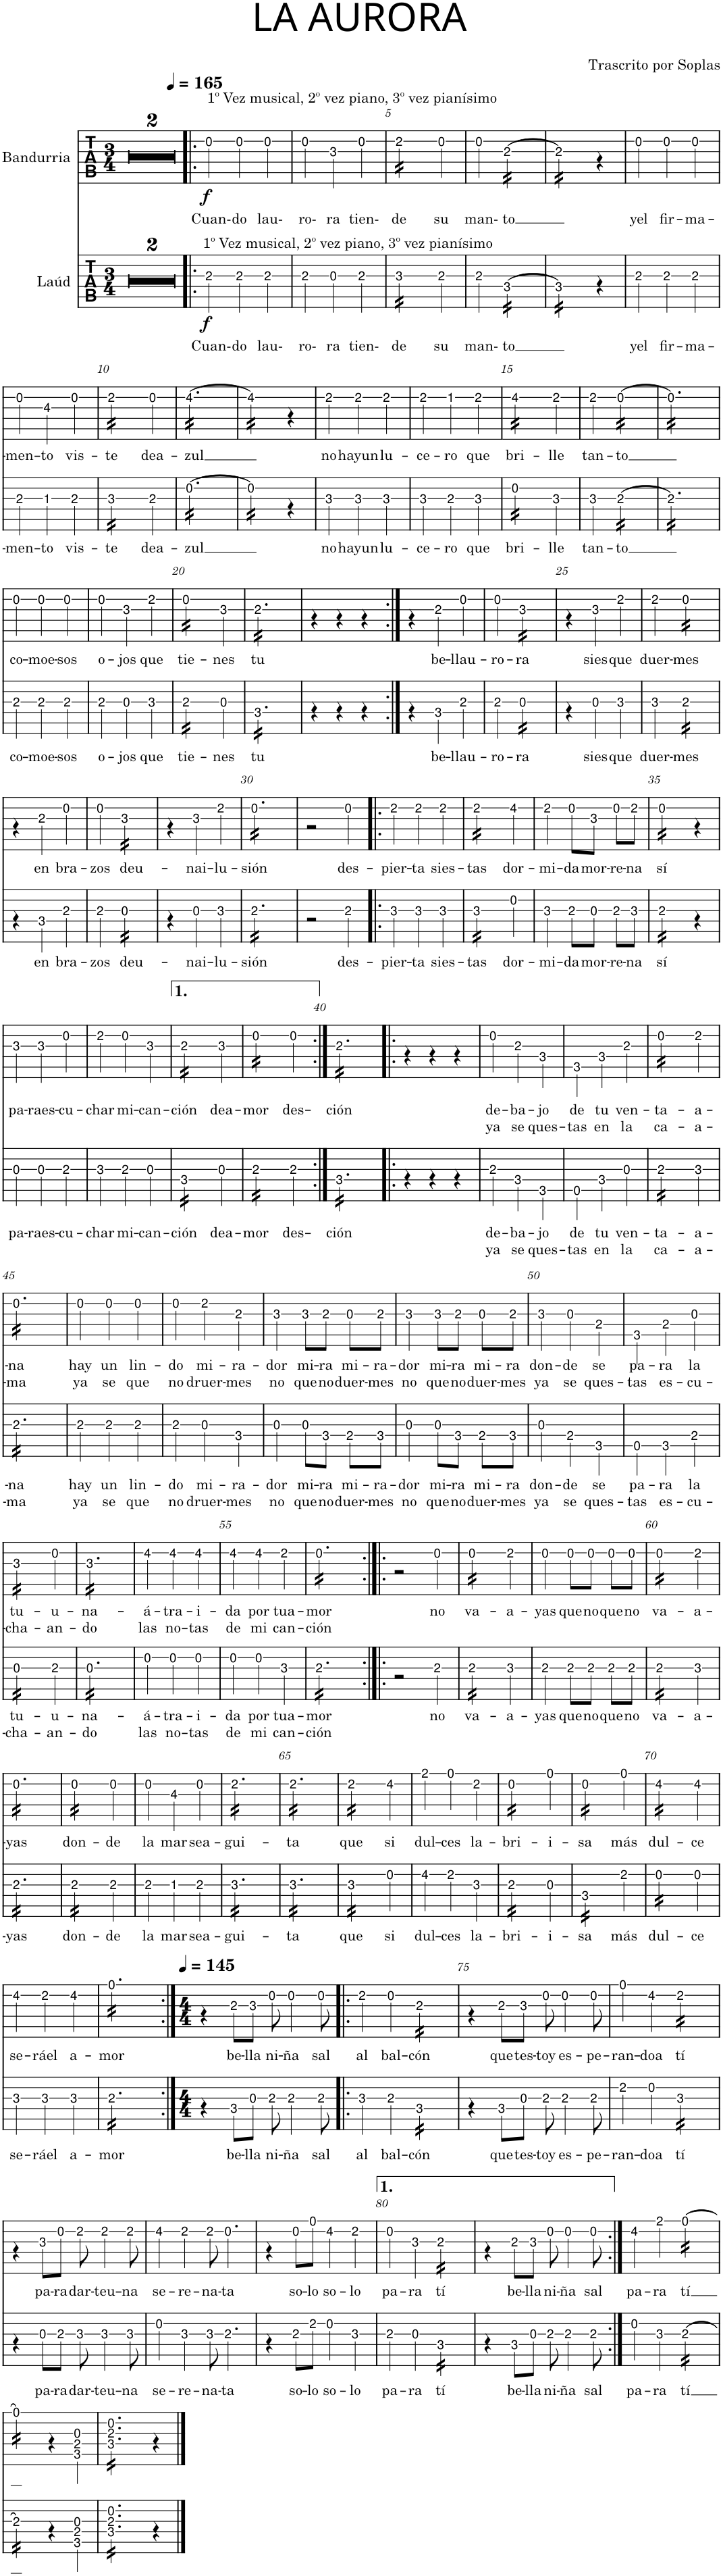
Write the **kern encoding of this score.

**kern	**text	**text	**dynam	**kern	**text	**text	**dynam
*part2	*part2	*part2	*part2	*part1	*part1	*part1	*part1
*staff2	*staff2	*staff2	*staff2	*staff1	*staff1	*staff1	*staff1
*I"Laúd	*	*	*	*I"Bandurria	*	*	*
*stria6	*	*	*	*stria6	*	*	*
*	*	*	*	*	*	*	*
*k[f#]	*	*	*	*k[f#]	*	*	*
*M3/4	*	*	*	*M3/4	*	*	*
=1	=1	=1	=1	=1	=1	=1	=1
2.r	.	.	.	2.r	.	.	.
=2	=2	=2	=2	=2	=2	=2	=2
2.r	.	.	.	2.r	.	.	.
=3!|:	=3!|:	=3!|:	=3!|:	=3!|:	=3!|:	=3!|:	=3!|:
*	*	*	*	*MM165	*	*	*
!	!	!	!	!LO:TX:a:t=1º Vez musical, 2º vez piano, 3º vez pianísimo	!	!	!
!LO:TX:a:t=1º Vez musical, 2º vez piano, 3º vez pianísimo	!	!	!	!	!	!	!
!	!LO:LY:b	!	!LO:DY:b	!	!LO:LY:b	!	!LO:DY:b
4c#X\	Cuan-	.	f	4ee\	Cuan-	.	f
!	!LO:LY:b	!	!	!	!LO:LY:b	!	!
4c#\	do	.	.	4ee\	do	.	.
!	!LO:LY:b	!	!	!	!LO:LY:b	!	!
4c#\	lau-	.	.	4ee\	lau-	.	.
=4	=4	=4	=4	=4	=4	=4	=4
!	!LO:LY:b	!	!	!	!LO:LY:b	!	!
4c#X\	ro-	.	.	4ee\	ro-	.	.
!	!LO:LY:b	!	!	!	!LO:LY:b	!	!
4B\	ra	.	.	4dd\	ra	.	.
!	!LO:LY:b	!	!	!	!LO:LY:b	!	!
4c#\	tien-	.	.	4ee\	tien-	.	.
=5	=5	=5	=5	=5	=5	=5	=5
!	!LO:LY:b	!	!	!	!LO:LY:b	!	!
2d\	de	.	.	2ff#\	de	.	.
!	!LO:LY:b	!	!	!	!LO:LY:b	!	!
4c#X\	su	.	.	4ee\	su	.	.
=6	=6	=6	=6	=6	=6	=6	=6
!	!LO:LY:b	!	!	!	!LO:LY:b	!	!
4c#X\	man-	.	.	4ee\	man-	.	.
!	!LO:LY:b	!	!	!	!LO:LY:b	!	!
[2A\	to	.	.	[2cc#X\	to	.	.
=7	=7	=7	=7	=7	=7	=7	=7
2A\]	.	.	.	2cc#\]	.	.	.
4r	.	.	.	4r	.	.	.
=8	=8	=8	=8	=8	=8	=8	=8
!	!LO:LY:b	!	!	!	!LO:LY:b	!	!
4c#X\	yel	.	.	4ee\	yel	.	.
!	!LO:LY:b	!	!	!	!LO:LY:b	!	!
4c#\	fir-	.	.	4ee\	fir-	.	.
!	!LO:LY:b	!	!	!	!LO:LY:b	!	!
4c#\	-ma-	.	.	4ee\	-ma-	.	.
!!LO:LB:g=z
=9	=9	=9	=9	=9	=9	=9	=9
!	!LO:LY:b	!	!	!	!LO:LY:b	!	!
4c#X\	-men-	.	.	4ee\	-men-	.	.
!	!LO:LY:b	!	!	!	!LO:LY:b	!	!
4cn\	-to	.	.	4dd#X\	-to	.	.
!	!LO:LY:b	!	!	!	!LO:LY:b	!	!
4c#X\	vis-	.	.	4ee\	vis-	.	.
=10	=10	=10	=10	=10	=10	=10	=10
!	!LO:LY:b	!	!	!	!LO:LY:b	!	!
2d\	-te	.	.	2ff#\	-te	.	.
!	!LO:LY:b	!	!	!	!LO:LY:b	!	!
4c#X\	dea-	.	.	4ee\	dea-	.	.
=11	=11	=11	=11	=11	=11	=11	=11
!	!LO:LY:b	!	!	!	!LO:LY:b	!	!
[2.e\	-zul	.	.	[2.gg#X\	-zul	.	.
=12	=12	=12	=12	=12	=12	=12	=12
2e\]	.	.	.	2gg#\]	.	.	.
4r	.	.	.	4r	.	.	.
=13	=13	=13	=13	=13	=13	=13	=13
!	!LO:LY:b	!	!	!	!LO:LY:b	!	!
4d\	no	.	.	4ff#\	no	.	.
!	!LO:LY:b	!	!	!	!LO:LY:b	!	!
4d\	hayun	.	.	4ff#\	hayun	.	.
!	!LO:LY:b	!	!	!	!LO:LY:b	!	!
4d\	lu-	.	.	4ff#\	lu-	.	.
=14	=14	=14	=14	=14	=14	=14	=14
!	!LO:LY:b	!	!	!	!LO:LY:b	!	!
4d\	-ce-	.	.	4ff#\	-ce-	.	.
!	!LO:LY:b	!	!	!	!LO:LY:b	!	!
4c#X\	-ro	.	.	4ff-X\	-ro	.	.
!	!LO:LY:b	!	!	!	!LO:LY:b	!	!
4d\	que	.	.	4ff#X\	que	.	.
=15	=15	=15	=15	=15	=15	=15	=15
!	!LO:LY:b	!	!	!	!LO:LY:b	!	!
2e\	bri-	.	.	2gg#X\	bri-	.	.
!	!LO:LY:b	!	!	!	!LO:LY:b	!	!
4d\	-lle	.	.	4ff#\	-lle	.	.
=16	=16	=16	=16	=16	=16	=16	=16
!	!LO:LY:b	!	!	!	!LO:LY:b	!	!
4d\	tan-	.	.	4ff#\	tan-	.	.
!	!LO:LY:b	!	!	!	!LO:LY:b	!	!
[2c#X\	-to	.	.	[2ee\	-to	.	.
=17	=17	=17	=17	=17	=17	=17	=17
2.c#\]	.	.	.	2.ee\]	.	.	.
!!LO:LB:g=z
=18	=18	=18	=18	=18	=18	=18	=18
!	!LO:LY:b	!	!	!	!LO:LY:b	!	!
4c#X\	co-	.	.	4ee\	co-	.	.
!	!LO:LY:b	!	!	!	!LO:LY:b	!	!
4c#\	-moe-	.	.	4ee\	-moe-	.	.
!	!LO:LY:b	!	!	!	!LO:LY:b	!	!
4c#\	-sos	.	.	4ee\	-sos	.	.
=19	=19	=19	=19	=19	=19	=19	=19
!	!LO:LY:b	!	!	!	!LO:LY:b	!	!
4c#X\	o-	.	.	4ee\	o-	.	.
!	!LO:LY:b	!	!	!	!LO:LY:b	!	!
4B\	-jos	.	.	4dd\	-jos	.	.
!	!LO:LY:b	!	!	!	!LO:LY:b	!	!
4d\	que	.	.	4ff#\	que	.	.
=20	=20	=20	=20	=20	=20	=20	=20
!	!LO:LY:b	!	!	!	!LO:LY:b	!	!
2c#X\	tie-	.	.	2ee\	tie-	.	.
!	!LO:LY:b	!	!	!	!LO:LY:b	!	!
4B\	-nes	.	.	4dd\	-nes	.	.
=21	=21	=21	=21	=21	=21	=21	=21
!	!LO:LY:b	!	!	!	!LO:LY:b	!	!
2.A\	tu	.	.	2.cc#X\	tu	.	.
=22	=22	=22	=22	=22	=22	=22	=22
4r	.	.	.	4r	.	.	.
4r	.	.	.	4r	.	.	.
4r	.	.	.	4r	.	.	.
=23:|!	=23:|!	=23:|!	=23:|!	=23:|!	=23:|!	=23:|!	=23:|!
4r	.	.	.	4r	.	.	.
!	!LO:LY:b	!	!	!	!LO:LY:b	!	!
4A\	be-	.	.	4cc#X\	be-	.	.
!	!LO:LY:b	!	!	!	!LO:LY:b	!	!
4c#X\	-llau-	.	.	4ee\	-llau-	.	.
=24	=24	=24	=24	=24	=24	=24	=24
!	!LO:LY:b	!	!	!	!LO:LY:b	!	!
4c#X\	-ro-	.	.	4ee\	-ro-	.	.
!	!LO:LY:b	!	!	!	!LO:LY:b	!	!
2B\	-ra	.	.	2dd\	-ra	.	.
=25	=25	=25	=25	=25	=25	=25	=25
4r	.	.	.	4r	.	.	.
!	!LO:LY:b	!	!	!	!LO:LY:b	!	!
4B\	sies	.	.	4dd\	sies	.	.
!	!LO:LY:b	!	!	!	!LO:LY:b	!	!
4d\	que	.	.	4ff#\	que	.	.
=26	=26	=26	=26	=26	=26	=26	=26
!	!LO:LY:b	!	!	!	!LO:LY:b	!	!
4d\	duer-	.	.	4ff#\	duer-	.	.
!	!LO:LY:b	!	!	!	!LO:LY:b	!	!
2c#X\	-mes	.	.	2ee\	-mes	.	.
!!LO:LB:g=z
=27	=27	=27	=27	=27	=27	=27	=27
4r	.	.	.	4r	.	.	.
!	!LO:LY:b	!	!	!	!LO:LY:b	!	!
4A\	en	.	.	4cc#X\	en	.	.
!	!LO:LY:b	!	!	!	!LO:LY:b	!	!
4c#X\	bra-	.	.	4ee\	bra-	.	.
=28	=28	=28	=28	=28	=28	=28	=28
!	!LO:LY:b	!	!	!	!LO:LY:b	!	!
4c#X\	-zos	.	.	4ee\	-zos	.	.
!	!LO:LY:b	!	!	!	!LO:LY:b	!	!
2B\	deu-	.	.	2dd\	deu-	.	.
=29	=29	=29	=29	=29	=29	=29	=29
4r	.	.	.	4r	.	.	.
!	!LO:LY:b	!	!	!	!LO:LY:b	!	!
4B\	-nai-	.	.	4dd\	-nai-	.	.
!	!LO:LY:b	!	!	!	!LO:LY:b	!	!
4d\	-lu-	.	.	4ff#\	-lu-	.	.
=30	=30	=30	=30	=30	=30	=30	=30
!	!LO:LY:b	!	!	!	!LO:LY:b	!	!
2.c#X\	-sión	.	.	2.ee\	-sión	.	.
=31	=31	=31	=31	=31	=31	=31	=31
2r	.	.	.	2r	.	.	.
!	!LO:LY:b	!	!	!	!LO:LY:b	!	!
4c#X\	des-	.	.	4ee\	des-	.	.
=32!|:	=32!|:	=32!|:	=32!|:	=32!|:	=32!|:	=32!|:	=32!|:
!	!LO:LY:b	!	!	!	!LO:LY:b	!	!
4d\	-pier-	.	.	4ff#\	-pier-	.	.
!	!LO:LY:b	!	!	!	!LO:LY:b	!	!
4d\	-ta	.	.	4ff#\	-ta	.	.
!	!LO:LY:b	!	!	!	!LO:LY:b	!	!
4d\	sies-	.	.	4ff#\	sies-	.	.
=33	=33	=33	=33	=33	=33	=33	=33
!	!LO:LY:b	!	!	!	!LO:LY:b	!	!
2d\	-tas	.	.	2ff#\	-tas	.	.
!	!LO:LY:b	!	!	!	!LO:LY:b	!	!
4e\	dor-	.	.	4gg#X\	dor-	.	.
=34	=34	=34	=34	=34	=34	=34	=34
!	!LO:LY:b	!	!	!	!LO:LY:b	!	!
4d\	-mi-	.	.	4ff#\	-mi-	.	.
!	!LO:LY:b	!	!	!	!LO:LY:b	!	!
8c#X\L	-da	.	.	8ee\L	-da	.	.
!	!LO:LY:b	!	!	!	!LO:LY:b	!	!
8B\J	mor-	.	.	8dd\J	mor-	.	.
!	!LO:LY:b	!	!	!	!LO:LY:b	!	!
8c#\L	-re-	.	.	8ee\L	-re-	.	.
!	!LO:LY:b	!	!	!	!LO:LY:b	!	!
8d\J	-na	.	.	8ff#\J	-na	.	.
=35	=35	=35	=35	=35	=35	=35	=35
!	!LO:LY:b	!	!	!	!LO:LY:b	!	!
2c#X\	sí	.	.	2ee\	sí	.	.
4r	.	.	.	4r	.	.	.
!!LO:LB:g=z
=36	=36	=36	=36	=36	=36	=36	=36
!	!LO:LY:b	!	!	!	!LO:LY:b	!	!
4B\	pa-	.	.	4dd\	pa-	.	.
!	!LO:LY:b	!	!	!	!LO:LY:b	!	!
4B\	-raes-	.	.	4dd\	-raes-	.	.
!	!LO:LY:b	!	!	!	!LO:LY:b	!	!
4c#X\	-cu-	.	.	4ee\	-cu-	.	.
=37	=37	=37	=37	=37	=37	=37	=37
!	!LO:LY:b	!	!	!	!LO:LY:b	!	!
4d\	-char	.	.	4ff#\	-char	.	.
!	!LO:LY:b	!	!	!	!LO:LY:b	!	!
4c#X\	mi-	.	.	4ee\	mi-	.	.
!	!LO:LY:b	!	!	!	!LO:LY:b	!	!
4B\	-can-	.	.	4dd\	-can-	.	.
=38	=38	=38	=38	=38	=38	=38	=38
!	!LO:LY:b	!	!	!	!LO:LY:b	!	!
2A\	-ción	.	.	2cc#X\	-ción	.	.
!	!LO:LY:b	!	!	!	!LO:LY:b	!	!
4B\	dea-	.	.	4dd\	dea-	.	.
=39	=39	=39	=39	=39	=39	=39	=39
!	!LO:LY:b	!	!	!	!LO:LY:b	!	!
2c#X\	-mor	.	.	2ee\	-mor	.	.
!	!LO:LY:b	!	!	!	!LO:LY:b	!	!
4c#\	des-	.	.	4ee\	des-	.	.
=40:|!	=40:|!	=40:|!	=40:|!	=40:|!	=40:|!	=40:|!	=40:|!
!	!LO:LY:b	!	!	!	!LO:LY:b	!	!
2.A\	-ción	.	.	2.cc#X\	-ción	.	.
=41!|:	=41!|:	=41!|:	=41!|:	=41!|:	=41!|:	=41!|:	=41!|:
4r	.	.	.	4r	.	.	.
4r	.	.	.	4r	.	.	.
4r	.	.	.	4r	.	.	.
=42	=42	=42	=42	=42	=42	=42	=42
!	!LO:LY:b	!LO:LY:b	!	!	!LO:LY:b	!LO:LY:b	!
4c#X\	de-	ya	.	4ee\	de-	ya	.
!	!LO:LY:b	!LO:LY:b	!	!	!LO:LY:b	!LO:LY:b	!
4A\	-ba-	se	.	4cc#X\	-ba-	se	.
!	!LO:LY:b	!LO:LY:b	!	!	!LO:LY:b	!LO:LY:b	!
4E\	-jo	ques-	.	4a\	-jo	ques-	.
=43	=43	=43	=43	=43	=43	=43	=43
!	!LO:LY:b	!LO:LY:b	!	!	!LO:LY:b	!LO:LY:b	!
4C#X\	de	-tas	.	4e\	de	-tas	.
!	!LO:LY:b	!LO:LY:b	!	!	!LO:LY:b	!LO:LY:b	!
4A\	tu	en	.	4a\	tu	en	.
!	!LO:LY:b	!LO:LY:b	!	!	!LO:LY:b	!LO:LY:b	!
4B\	ven-	la	.	4cc#X\	ven-	la	.
=44	=44	=44	=44	=44	=44	=44	=44
!	!LO:LY:b	!LO:LY:b	!	!	!LO:LY:b	!LO:LY:b	!
2c#X\	-ta-	ca-	.	2ee\	-ta-	ca-	.
!	!LO:LY:b	!LO:LY:b	!	!	!LO:LY:b	!LO:LY:b	!
4d\	-a-	-a-	.	4ff#\	-a-	-a-	.
!!LO:LB:g=z
=45	=45	=45	=45	=45	=45	=45	=45
!	!LO:LY:b	!LO:LY:b	!	!	!LO:LY:b	!LO:LY:b	!
2.c#X\	-na	-ma	.	2.ee\	-na	-ma	.
=46	=46	=46	=46	=46	=46	=46	=46
!	!LO:LY:b	!LO:LY:b	!	!	!LO:LY:b	!LO:LY:b	!
4c#X\	hay	ya	.	4ee\	hay	ya	.
!	!LO:LY:b	!LO:LY:b	!	!	!LO:LY:b	!LO:LY:b	!
4c#\	un	se	.	4ee\	un	se	.
!	!LO:LY:b	!LO:LY:b	!	!	!LO:LY:b	!LO:LY:b	!
4c#\	lin-	que	.	4ee\	lin-	que	.
=47	=47	=47	=47	=47	=47	=47	=47
!	!LO:LY:b	!LO:LY:b	!	!	!LO:LY:b	!LO:LY:b	!
4c#X\	-do	no	.	4ee\	-do	no	.
!	!LO:LY:b	!LO:LY:b	!	!	!LO:LY:b	!LO:LY:b	!
4B\	mi-	druer-	.	4ff#\	mi-	druer-	.
!	!LO:LY:b	!LO:LY:b	!	!	!LO:LY:b	!LO:LY:b	!
4A\	-ra-	-mes	.	4cc#X\	-ra-	-mes	.
=48	=48	=48	=48	=48	=48	=48	=48
!	!LO:LY:b	!LO:LY:b	!	!	!LO:LY:b	!LO:LY:b	!
4B\	-dor	no	.	4dd\	-dor	no	.
!	!LO:LY:b	!LO:LY:b	!	!	!LO:LY:b	!LO:LY:b	!
8B\L	mi-	que	.	8dd\L	mi-	que	.
!	!LO:LY:b	!LO:LY:b	!	!	!LO:LY:b	!LO:LY:b	!
8A\J	-ra	no	.	8cc#X\J	-ra	no	.
!	!LO:LY:b	!LO:LY:b	!	!	!LO:LY:b	!LO:LY:b	!
8G#X\L	mi-	duer-	.	8b\L	mi-	duer-	.
!	!LO:LY:b	!LO:LY:b	!	!	!LO:LY:b	!LO:LY:b	!
8A\J	-ra-	-mes	.	8cc#\J	-ra-	-mes	.
=49	=49	=49	=49	=49	=49	=49	=49
!	!LO:LY:b	!LO:LY:b	!	!	!LO:LY:b	!LO:LY:b	!
4B\	-dor	no	.	4dd\	-dor	no	.
!	!LO:LY:b	!LO:LY:b	!	!	!LO:LY:b	!LO:LY:b	!
8B\L	mi-	que	.	8dd\L	mi-	que	.
!	!LO:LY:b	!LO:LY:b	!	!	!LO:LY:b	!LO:LY:b	!
8A\J	-ra	no	.	8cc#X\J	-ra	no	.
!	!LO:LY:b	!LO:LY:b	!	!	!LO:LY:b	!LO:LY:b	!
8G#X\L	mi-	duer-	.	8b\L	mi-	duer-	.
!	!LO:LY:b	!LO:LY:b	!	!	!LO:LY:b	!LO:LY:b	!
8A\J	-ra	-mes	.	8cc#\J	-ra	-mes	.
=50	=50	=50	=50	=50	=50	=50	=50
!	!LO:LY:b	!LO:LY:b	!	!	!LO:LY:b	!LO:LY:b	!
4B\	don-	ya	.	4dd\	don-	ya	.
!	!LO:LY:b	!LO:LY:b	!	!	!LO:LY:b	!LO:LY:b	!
4G#X\	-de	se	.	4b\	-de	se	.
!	!LO:LY:b	!LO:LY:b	!	!	!LO:LY:b	!LO:LY:b	!
4E\	se	ques-	.	4g#X\	se	ques-	.
=51	=51	=51	=51	=51	=51	=51	=51
!	!LO:LY:b	!LO:LY:b	!	!	!LO:LY:b	!LO:LY:b	!
4C#X\	pa-	-tas	.	4e\	pa-	-tas	.
!	!LO:LY:b	!LO:LY:b	!	!	!LO:LY:b	!LO:LY:b	!
4E\	-ra	es-	.	4g#X\	-ra	es-	.
!	!LO:LY:b	!LO:LY:b	!	!	!LO:LY:b	!LO:LY:b	!
4G#X\	la	-cu-	.	4b\	la	-cu-	.
!!LO:LB:g=z
=52	=52	=52	=52	=52	=52	=52	=52
!	!LO:LY:b	!LO:LY:b	!	!	!LO:LY:b	!LO:LY:b	!
2B\	tu-	-cha-	.	2dd\	tu-	-cha-	.
!	!LO:LY:b	!LO:LY:b	!	!	!LO:LY:b	!LO:LY:b	!
4c#X\	-u-	-an-	.	4ee\	-u-	-an-	.
=53	=53	=53	=53	=53	=53	=53	=53
!	!LO:LY:b	!LO:LY:b	!	!	!LO:LY:b	!LO:LY:b	!
2.B\	-na-	-do	.	2.dd\	-na-	-do	.
=54	=54	=54	=54	=54	=54	=54	=54
!	!LO:LY:b	!LO:LY:b	!	!	!LO:LY:b	!LO:LY:b	!
4e\	á-	las	.	4gg#X\	á-	las	.
!	!LO:LY:b	!LO:LY:b	!	!	!LO:LY:b	!LO:LY:b	!
4e\	-tra-	no-	.	4gg#\	-tra-	no-	.
!	!LO:LY:b	!LO:LY:b	!	!	!LO:LY:b	!LO:LY:b	!
4e\	-i-	-tas	.	4gg#\	-i-	-tas	.
=55	=55	=55	=55	=55	=55	=55	=55
!	!LO:LY:b	!LO:LY:b	!	!	!LO:LY:b	!LO:LY:b	!
4e\	-da	de	.	4gg#X\	-da	de	.
!	!LO:LY:b	!LO:LY:b	!	!	!LO:LY:b	!LO:LY:b	!
4e\	por	mi	.	4gg#\	por	mi	.
!	!LO:LY:b	!LO:LY:b	!	!	!LO:LY:b	!LO:LY:b	!
4d\	tua-	can-	.	4ff#\	tua-	can-	.
=56	=56	=56	=56	=56	=56	=56	=56
!	!LO:LY:b	!LO:LY:b	!	!	!LO:LY:b	!LO:LY:b	!
2.c#X\	-mor	-ción	.	2.ee\	-mor	-ción	.
=57:|!|:	=57:|!|:	=57:|!|:	=57:|!|:	=57:|!|:	=57:|!|:	=57:|!|:	=57:|!|:
2r	.	.	.	2r	.	.	.
!	!LO:LY:b	!	!	!	!LO:LY:b	!	!
4c#X\	no	.	.	4ee\	no	.	.
=58	=58	=58	=58	=58	=58	=58	=58
!	!LO:LY:b	!	!	!	!LO:LY:b	!	!
2c#X\	va-	.	.	2ee\	va-	.	.
!	!LO:LY:b	!	!	!	!LO:LY:b	!	!
4d\	-a-	.	.	4ff#\	-a-	.	.
=59	=59	=59	=59	=59	=59	=59	=59
!	!LO:LY:b	!	!	!	!LO:LY:b	!	!
4c#X\	-yas	.	.	4ee\	-yas	.	.
!	!LO:LY:b	!	!	!	!LO:LY:b	!	!
8c#\L	que	.	.	8ee\L	que	.	.
!	!LO:LY:b	!	!	!	!LO:LY:b	!	!
8c#\J	no	.	.	8ee\J	no	.	.
!	!LO:LY:b	!	!	!	!LO:LY:b	!	!
8c#\L	que	.	.	8ee\L	que	.	.
!	!LO:LY:b	!	!	!	!LO:LY:b	!	!
8c#\J	no	.	.	8ee\J	no	.	.
=60	=60	=60	=60	=60	=60	=60	=60
!	!LO:LY:b	!	!	!	!LO:LY:b	!	!
2c#X\	va-	.	.	2ee\	va-	.	.
!	!LO:LY:b	!	!	!	!LO:LY:b	!	!
4d\	-a-	.	.	4ff#\	-a-	.	.
!!LO:LB:g=z
=61	=61	=61	=61	=61	=61	=61	=61
!	!LO:LY:b	!	!	!	!LO:LY:b	!	!
2.c#X\	-yas	.	.	2.ee\	-yas	.	.
=62	=62	=62	=62	=62	=62	=62	=62
!	!LO:LY:b	!	!	!	!LO:LY:b	!	!
2c#X\	don-	.	.	2ee\	don-	.	.
!	!LO:LY:b	!	!	!	!LO:LY:b	!	!
4c#\	-de	.	.	4ee\	-de	.	.
=63	=63	=63	=63	=63	=63	=63	=63
!	!LO:LY:b	!	!	!	!LO:LY:b	!	!
4c#X\	la	.	.	4ee\	la	.	.
!	!LO:LY:b	!	!	!	!LO:LY:b	!	!
4cn\	mar	.	.	4dd#X\	mar	.	.
!	!LO:LY:b	!	!	!	!LO:LY:b	!	!
4c#X\	sea-	.	.	4ee\	sea-	.	.
=64	=64	=64	=64	=64	=64	=64	=64
!	!LO:LY:b	!	!	!	!LO:LY:b	!	!
2.d\	-gui-	.	.	2.ff#\	-gui-	.	.
=65	=65	=65	=65	=65	=65	=65	=65
!	!LO:LY:b	!	!	!	!LO:LY:b	!	!
2.d\	-ta	.	.	2.ff#\	-ta	.	.
=66	=66	=66	=66	=66	=66	=66	=66
!	!LO:LY:b	!	!	!	!LO:LY:b	!	!
2d\	que	.	.	2ff#\	que	.	.
!	!LO:LY:b	!	!	!	!LO:LY:b	!	!
4e\	si	.	.	4gg#X\	si	.	.
=67	=67	=67	=67	=67	=67	=67	=67
!	!LO:LY:b	!	!	!	!LO:LY:b	!	!
4g#X\	dul-	.	.	4bb\	dul-	.	.
!	!LO:LY:b	!	!	!	!LO:LY:b	!	!
4f#\	-ces	.	.	4aa\	-ces	.	.
!	!LO:LY:b	!	!	!	!LO:LY:b	!	!
4d\	la-	.	.	4ff#\	la-	.	.
=68	=68	=68	=68	=68	=68	=68	=68
!	!LO:LY:b	!	!	!	!LO:LY:b	!	!
2c#X\	-bri-	.	.	2ee\	-bri-	.	.
!	!LO:LY:b	!	!	!	!LO:LY:b	!	!
4B\	-i-	.	.	4aa\	-i-	.	.
=69	=69	=69	=69	=69	=69	=69	=69
!	!LO:LY:b	!	!	!	!LO:LY:b	!	!
2A\	-sa	.	.	2ee\	-sa	.	.
!	!LO:LY:b	!	!	!	!LO:LY:b	!	!
4f#\	más	.	.	4aa\	más	.	.
=70	=70	=70	=70	=70	=70	=70	=70
!	!LO:LY:b	!	!	!	!LO:LY:b	!	!
2e\	dul-	.	.	2gg#X\	dul-	.	.
!	!LO:LY:b	!	!	!	!LO:LY:b	!	!
4e\	-ce	.	.	4gg#\	-ce	.	.
!!LO:LB:g=z
=71	=71	=71	=71	=71	=71	=71	=71
!	!LO:LY:b	!	!	!	!LO:LY:b	!	!
4d\	se-	.	.	4gg#X\	se-	.	.
!	!LO:LY:b	!	!	!	!LO:LY:b	!	!
4d\	-ráel	.	.	4ff#\	-ráel	.	.
!	!LO:LY:b	!	!	!	!LO:LY:b	!	!
4d\	a-	.	.	4gg#\	a-	.	.
=72	=72	=72	=72	=72	=72	=72	=72
!	!LO:LY:b	!	!	!	!LO:LY:b	!	!
2.c#X\	-mor	.	.	2.aa\	-mor	.	.
=73:|!	=73:|!	=73:|!	=73:|!	=73:|!	=73:|!	=73:|!	=73:|!
*M4/4	*	*	*	*M4/4	*	*	*
*	*	*	*	*MM145	*	*	*
4r	.	.	.	4r	.	.	.
!	!LO:LY:b	!	!	!	!LO:LY:b	!	!
8A\L	be-	.	.	8cc#X\L	be-	.	.
!	!LO:LY:b	!	!	!	!LO:LY:b	!	!
8B\J	-lla	.	.	8dd\J	-lla	.	.
!	!LO:LY:b	!	!	!	!LO:LY:b	!	!
8c#X\	ni-	.	.	8ee\	ni-	.	.
!	!LO:LY:b	!	!	!	!LO:LY:b	!	!
4c#\	-ña	.	.	4ee\	-ña	.	.
!	!LO:LY:b	!	!	!	!LO:LY:b	!	!
8c#\	sal	.	.	8ee\	sal	.	.
=74!|:	=74!|:	=74!|:	=74!|:	=74!|:	=74!|:	=74!|:	=74!|:
!	!LO:LY:b	!	!	!	!LO:LY:b	!	!
4d\	al	.	.	4ff#\	al	.	.
!	!LO:LY:b	!	!	!	!LO:LY:b	!	!
4c#X\	bal-	.	.	4ee\	bal-	.	.
!	!LO:LY:b	!	!	!	!LO:LY:b	!	!
2A\	-cón	.	.	2cc#X\	-cón	.	.
=75	=75	=75	=75	=75	=75	=75	=75
4r	.	.	.	4r	.	.	.
!	!LO:LY:b	!	!	!	!LO:LY:b	!	!
8A\L	que	.	.	8cc#X\L	que	.	.
!	!LO:LY:b	!	!	!	!LO:LY:b	!	!
8B\J	tes-	.	.	8dd\J	tes-	.	.
!	!LO:LY:b	!	!	!	!LO:LY:b	!	!
8c#X\	-toy	.	.	8ee\	-toy	.	.
!	!LO:LY:b	!	!	!	!LO:LY:b	!	!
4c#\	es-	.	.	4ee\	es-	.	.
!	!LO:LY:b	!	!	!	!LO:LY:b	!	!
8c#\	-pe-	.	.	8ee\	-pe-	.	.
=76	=76	=76	=76	=76	=76	=76	=76
!	!LO:LY:b	!	!	!	!LO:LY:b	!	!
4f#\	-ran-	.	.	4aa\	-ran-	.	.
!	!LO:LY:b	!	!	!	!LO:LY:b	!	!
4e\	-doa	.	.	4gg#X\	-doa	.	.
!	!LO:LY:b	!	!	!	!LO:LY:b	!	!
2d\	tí	.	.	2ff#\	tí	.	.
!!LO:LB:g=z
=77	=77	=77	=77	=77	=77	=77	=77
4r	.	.	.	4r	.	.	.
!	!LO:LY:b	!	!	!	!LO:LY:b	!	!
8B\L	pa-	.	.	8dd\L	pa-	.	.
!	!LO:LY:b	!	!	!	!LO:LY:b	!	!
8c#X\J	-ra	.	.	8ee\J	-ra	.	.
!	!LO:LY:b	!	!	!	!LO:LY:b	!	!
8d\	dar-	.	.	8ff#\	dar-	.	.
!	!LO:LY:b	!	!	!	!LO:LY:b	!	!
4d\	-teu-	.	.	4ff#\	-teu-	.	.
!	!LO:LY:b	!	!	!	!LO:LY:b	!	!
8d\	-na	.	.	8ff#\	-na	.	.
=78	=78	=78	=78	=78	=78	=78	=78
!	!LO:LY:b	!	!	!	!LO:LY:b	!	!
4e\	se-	.	.	4gg#X\	se-	.	.
!	!LO:LY:b	!	!	!	!LO:LY:b	!	!
4d\	-re-	.	.	4ff#\	-re-	.	.
!	!LO:LY:b	!	!	!	!LO:LY:b	!	!
8d\	-na-	.	.	8ff#\	-na-	.	.
!	!LO:LY:b	!	!	!	!LO:LY:b	!	!
4.c#X\	-ta	.	.	4.ee\	-ta	.	.
=79	=79	=79	=79	=79	=79	=79	=79
4r	.	.	.	4r	.	.	.
!	!LO:LY:b	!	!	!	!LO:LY:b	!	!
8c#X\L	so-	.	.	8ee\L	so-	.	.
!	!LO:LY:b	!	!	!	!LO:LY:b	!	!
8f#\J	-lo	.	.	8aa\J	-lo	.	.
!	!LO:LY:b	!	!	!	!LO:LY:b	!	!
4e\	so-	.	.	4gg#X\	so-	.	.
!	!LO:LY:b	!	!	!	!LO:LY:b	!	!
4d\	-lo	.	.	4ff#\	-lo	.	.
=80	=80	=80	=80	=80	=80	=80	=80
!	!LO:LY:b	!	!	!	!LO:LY:b	!	!
4c#X\	pa-	.	.	4ee\	pa-	.	.
!	!LO:LY:b	!	!	!	!LO:LY:b	!	!
4B\	-ra	.	.	4dd\	-ra	.	.
!	!LO:LY:b	!	!	!	!LO:LY:b	!	!
2A\	tí	.	.	2cc#X\	tí	.	.
=81	=81	=81	=81	=81	=81	=81	=81
4r	.	.	.	4r	.	.	.
!	!LO:LY:b	!	!	!	!LO:LY:b	!	!
8A\L	be-	.	.	8cc#X\L	be-	.	.
!	!LO:LY:b	!	!	!	!LO:LY:b	!	!
8B\J	-lla	.	.	8dd\J	-lla	.	.
!	!LO:LY:b	!	!	!	!LO:LY:b	!	!
8c#X\	ni-	.	.	8ee\	ni-	.	.
!	!LO:LY:b	!	!	!	!LO:LY:b	!	!
4c#\	-ña	.	.	4ee\	-ña	.	.
!	!LO:LY:b	!	!	!	!LO:LY:b	!	!
8c#\	sal	.	.	8ee\	sal	.	.
=82:|!	=82:|!	=82:|!	=82:|!	=82:|!	=82:|!	=82:|!	=82:|!
!	!LO:LY:b	!	!	!	!LO:LY:b	!	!
4e\	pa-	.	.	4gg#X\	pa-	.	.
!	!LO:LY:b	!	!	!	!LO:LY:b	!	!
4d\	-ra	.	.	4bb\	-ra	.	.
!	!LO:LY:b	!	!	!	!LO:LY:b	!	!
[2c#X\	tí	.	.	[2aa\	tí	.	.
!!LO:LB:g=z
=83	=83	=83	=83	=83	=83	=83	=83
2c#\]	.	.	.	2aa\]	.	.	.
4r	.	.	.	4r	.	.	.
4E\ 4G#X\ 4B\	.	.	.	4e\ 4g#X\ 4b\	.	.	.
=	=	=	=	=	=	=	=
*-	*-	*-	*-	*-	*-	*-	*-
